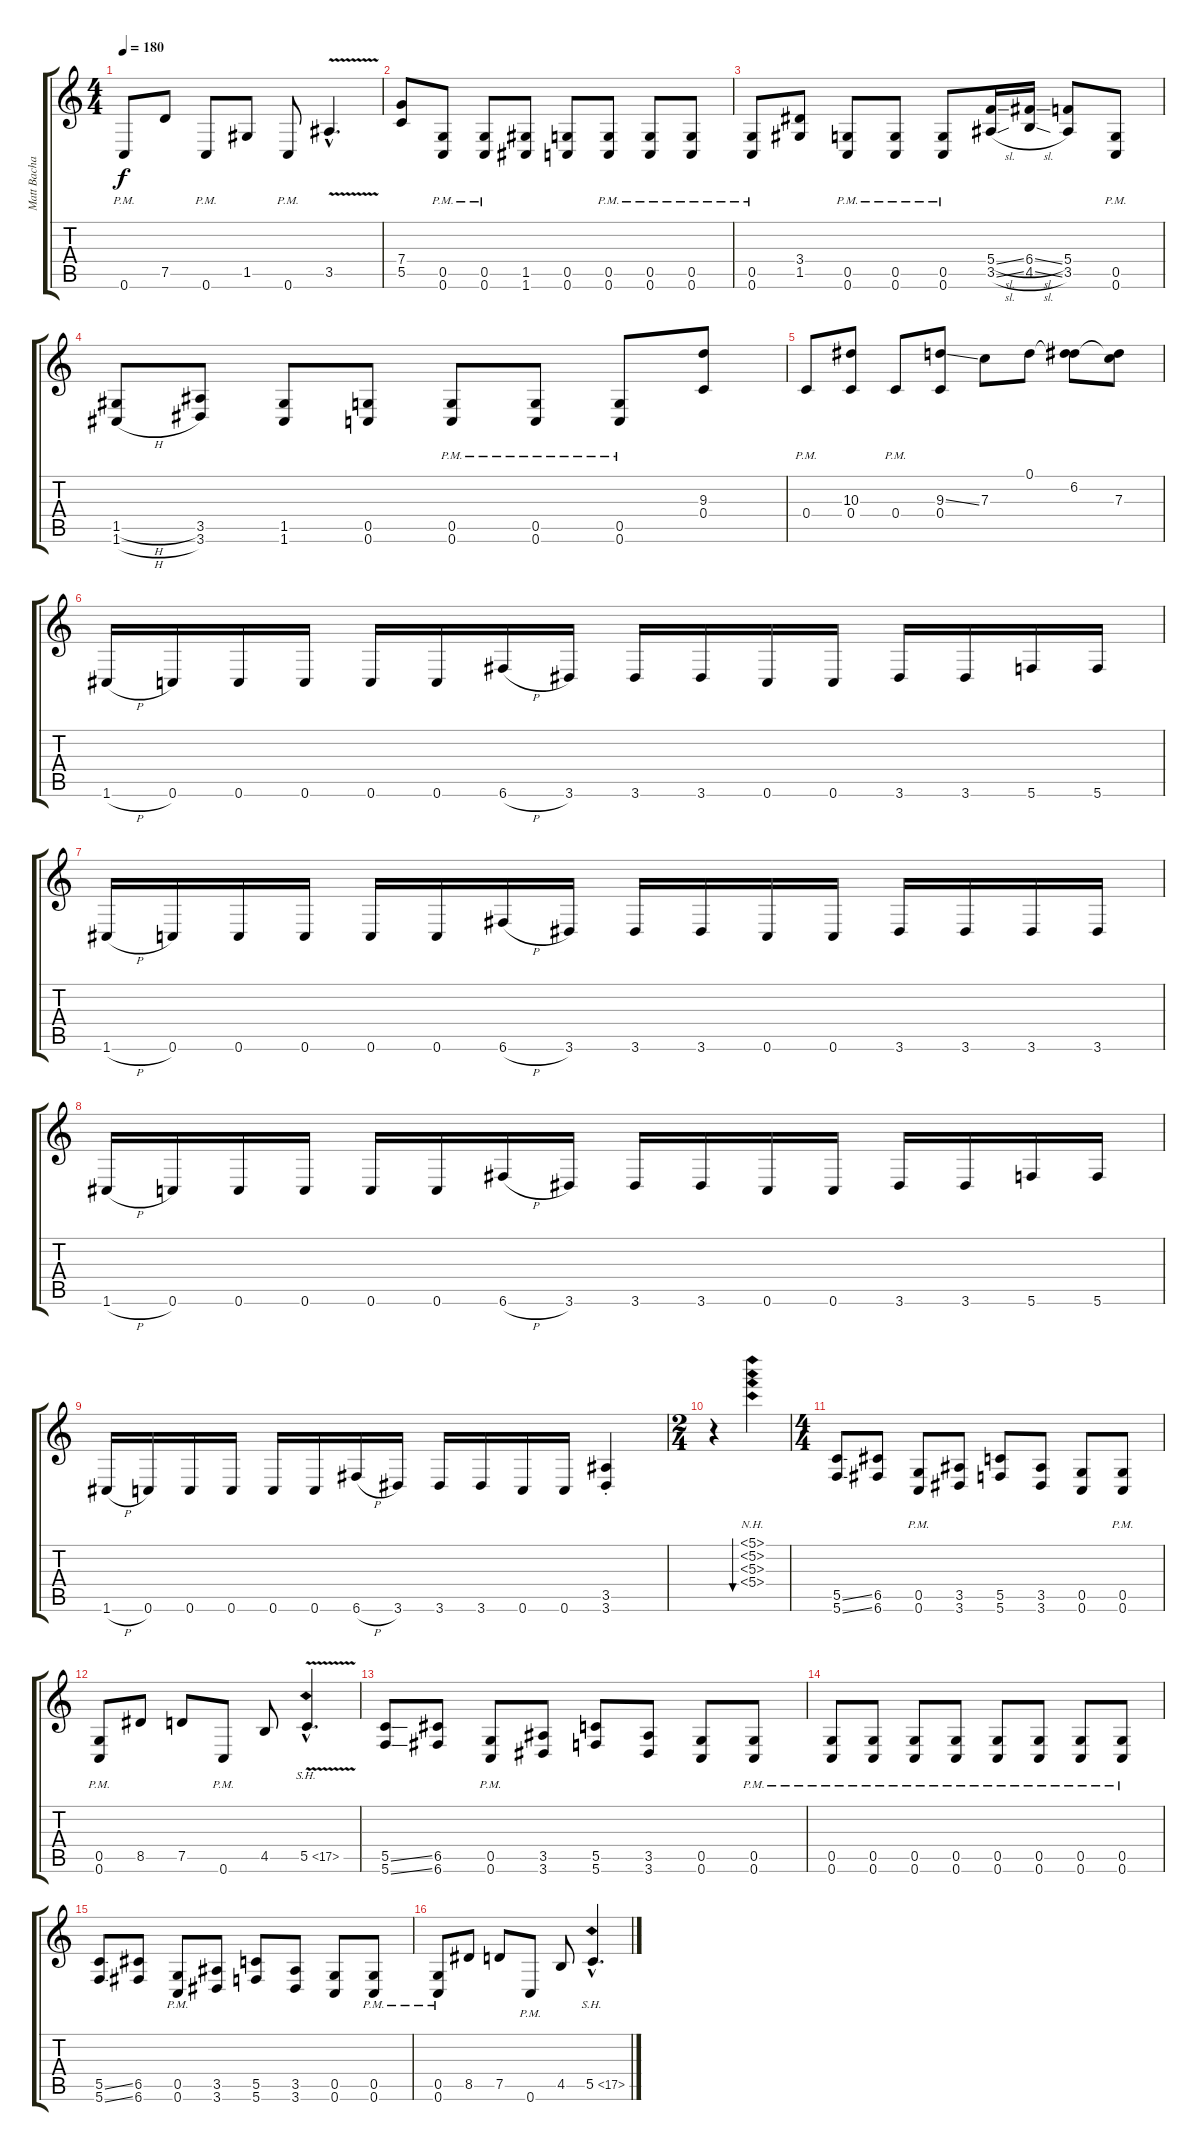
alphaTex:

\track ("Matt Bachand" "Matt Bacha") {instrument distortionguitar}
\staff {score tabs}
\tuning (D4 A3 F3 C3 G2 C2) {hide}
\ts (4 4)
\tempo 180
\clef g2
\ks c
0.6{pm}.8{dy f} 7.5.8 0.6{pm}.8 1.5.8 0.6{pm}.8 3.5{v hac}.4{d} |
(7.4 5.5).8 (0.5{pm} 0.6{pm}).8 (0.5{pm} 0.6{pm}).8 (1.5 1.6).8 (0.5 0.6).8 (0.5{pm} 0.6{pm}).8 (0.5{pm} 0.6{pm}).8 (0.5{pm} 0.6{pm}).8 |
(0.5{pm} 0.6{pm}).8 (3.4 1.5).8 (0.5{pm} 0.6{pm}).8 (0.5{pm} 0.6{pm}).8 (0.5{pm} 0.6{pm}).8 (5.4{sl} 3.5{sl}).16 (6.4{sl} 4.5{sl}).16 (5.4 3.5).8 (0.5{pm} 0.6{pm}).8 |
(1.5{h} 1.6{h}).8 (3.5 3.6).8 (1.5 1.6).8 (0.5 0.6).8 (0.5{pm} 0.6{pm}).8 (0.5{pm} 0.6{pm}).8 (0.5{pm} 0.6{pm}).8 (9.3 0.4).8 |
0.4{pm}.8 (10.3 0.4).8 0.4{pm}.8 (9.3{ss} 0.4).8 7.3.8 0.1.8 (0.1{t} 6.2).8 (6.2{t} 7.3).8 |
1.6{h}.16 0.6.16 0.6.16 0.6.16 0.6.16 0.6.16 6.6{h}.16 3.6.16 3.6.16 3.6.16 0.6.16 0.6.16 3.6.16 3.6.16 5.6.16 5.6.16 |
1.6{h}.16 0.6.16 0.6.16 0.6.16 0.6.16 0.6.16 6.6{h}.16 3.6.16 3.6.16 3.6.16 0.6.16 0.6.16 3.6.16 3.6.16 3.6.16 3.6.16 |
1.6{h}.16 0.6.16 0.6.16 0.6.16 0.6.16 0.6.16 6.6{h}.16 3.6.16 3.6.16 3.6.16 0.6.16 0.6.16 3.6.16 3.6.16 5.6.16 5.6.16 |
1.6{h}.16 0.6.16 0.6.16 0.6.16 0.6.16 0.6.16 6.6{h}.16 3.6.16 3.6.16 3.6.16 0.6.16 0.6.16 (3.5{st} 3.6{st}).4 |
\ts (2 4)
r.4 (5.1{nh} 5.2{nh} 5.3{nh} 5.4{nh}).4{bu 480} |
\ts (4 4)
(5.5{ss} 5.6{ss}).8 (6.5 6.6).8 (0.5{pm} 0.6{pm}).8 (3.5 3.6).8 (5.5 5.6).8 (3.5 3.6).8 (0.5 0.6).8 (0.5{pm} 0.6{pm}).8 |
(0.5{pm} 0.6{pm}).8 8.5.8 7.5.8 0.6{pm}.8 4.5.8 5.5{sh 12 v hac}.4{d} |
(5.5{ss} 5.6{ss}).8 (6.5 6.6).8 (0.5{pm} 0.6{pm}).8 (3.5 3.6).8 (5.5 5.6).8 (3.5 3.6).8 (0.5 0.6).8 (0.5{pm} 0.6{pm}).8 |
(0.5{pm} 0.6{pm}).8 (0.5{pm} 0.6{pm}).8 (0.5{pm} 0.6{pm}).8 (0.5{pm} 0.6{pm}).8 (0.5{pm} 0.6{pm}).8 (0.5{pm} 0.6{pm}).8 (0.5{pm} 0.6{pm}).8 (0.5{pm} 0.6{pm}).8 |
(5.5{ss} 5.6{ss}).8 (6.5 6.6).8 (0.5{pm} 0.6{pm}).8 (3.5 3.6).8 (5.5 5.6).8 (3.5 3.6).8 (0.5 0.6).8 (0.5{pm} 0.6{pm}).8 |
(0.5{pm} 0.6{pm}).8 8.5.8 7.5.8 0.6{pm}.8 4.5.8 5.5{sh 12 hac}.4{d}
